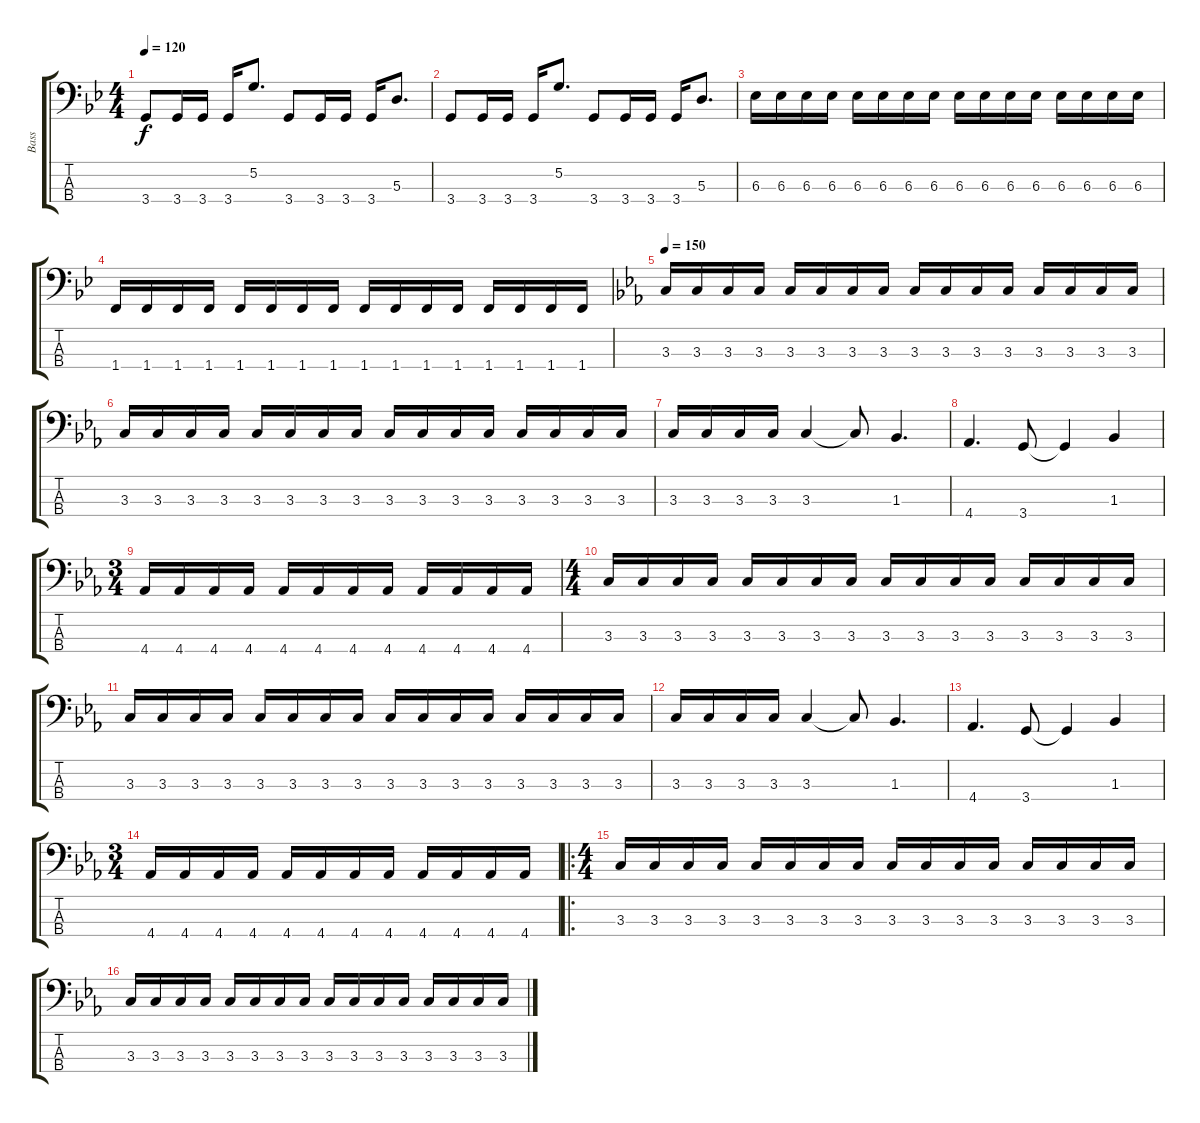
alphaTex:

\track ("Bass" "Bass") {instrument electricbassfinger}
\staff {score tabs}
\tuning (G2 D2 A1 E1) {hide}
\ts (4 4)
\tempo 120
\clef f4
\ks bb
3.4.8{dy f} 3.4.16 3.4.16 3.4.16 5.2.8{d} 3.4.8 3.4.16 3.4.16 3.4.16 5.3.8{d} |
3.4.8 3.4.16 3.4.16 3.4.16 5.2.8{d} 3.4.8 3.4.16 3.4.16 3.4.16 5.3.8{d} |
6.3.16 6.3.16 6.3.16 6.3.16 6.3.16 6.3.16 6.3.16 6.3.16 6.3.16 6.3.16 6.3.16 6.3.16 6.3.16 6.3.16 6.3.16 6.3.16 |
1.4.16 1.4.16 1.4.16 1.4.16 1.4.16 1.4.16 1.4.16 1.4.16 1.4.16 1.4.16 1.4.16 1.4.16 1.4.16 1.4.16 1.4.16 1.4.16 |
\tempo 150
\ks eb
3.3.16 3.3.16 3.3.16 3.3.16 3.3.16 3.3.16 3.3.16 3.3.16 3.3.16 3.3.16 3.3.16 3.3.16 3.3.16 3.3.16 3.3.16 3.3.16 |
3.3.16 3.3.16 3.3.16 3.3.16 3.3.16 3.3.16 3.3.16 3.3.16 3.3.16 3.3.16 3.3.16 3.3.16 3.3.16 3.3.16 3.3.16 3.3.16 |
3.3.16 3.3.16 3.3.16 3.3.16 3.3.4 3.3{t}.8 1.3.4{d} |
4.4.4{d} 3.4.8 3.4{t}.4 1.3.4 |
\ts (3 4)
4.4.16 4.4.16 4.4.16 4.4.16 4.4.16 4.4.16 4.4.16 4.4.16 4.4.16 4.4.16 4.4.16 4.4.16 |
\ts (4 4)
3.3.16 3.3.16 3.3.16 3.3.16 3.3.16 3.3.16 3.3.16 3.3.16 3.3.16 3.3.16 3.3.16 3.3.16 3.3.16 3.3.16 3.3.16 3.3.16 |
3.3.16 3.3.16 3.3.16 3.3.16 3.3.16 3.3.16 3.3.16 3.3.16 3.3.16 3.3.16 3.3.16 3.3.16 3.3.16 3.3.16 3.3.16 3.3.16 |
3.3.16 3.3.16 3.3.16 3.3.16 3.3.4 3.3{t}.8 1.3.4{d} |
4.4.4{d} 3.4.8 3.4{t}.4 1.3.4 |
\ts (3 4)
4.4.16 4.4.16 4.4.16 4.4.16 4.4.16 4.4.16 4.4.16 4.4.16 4.4.16 4.4.16 4.4.16 4.4.16 |
\ro
\ts (4 4)
3.3.16 3.3.16 3.3.16 3.3.16 3.3.16 3.3.16 3.3.16 3.3.16 3.3.16 3.3.16 3.3.16 3.3.16 3.3.16 3.3.16 3.3.16 3.3.16 |
3.3.16 3.3.16 3.3.16 3.3.16 3.3.16 3.3.16 3.3.16 3.3.16 3.3.16 3.3.16 3.3.16 3.3.16 3.3.16 3.3.16 3.3.16 3.3.16
